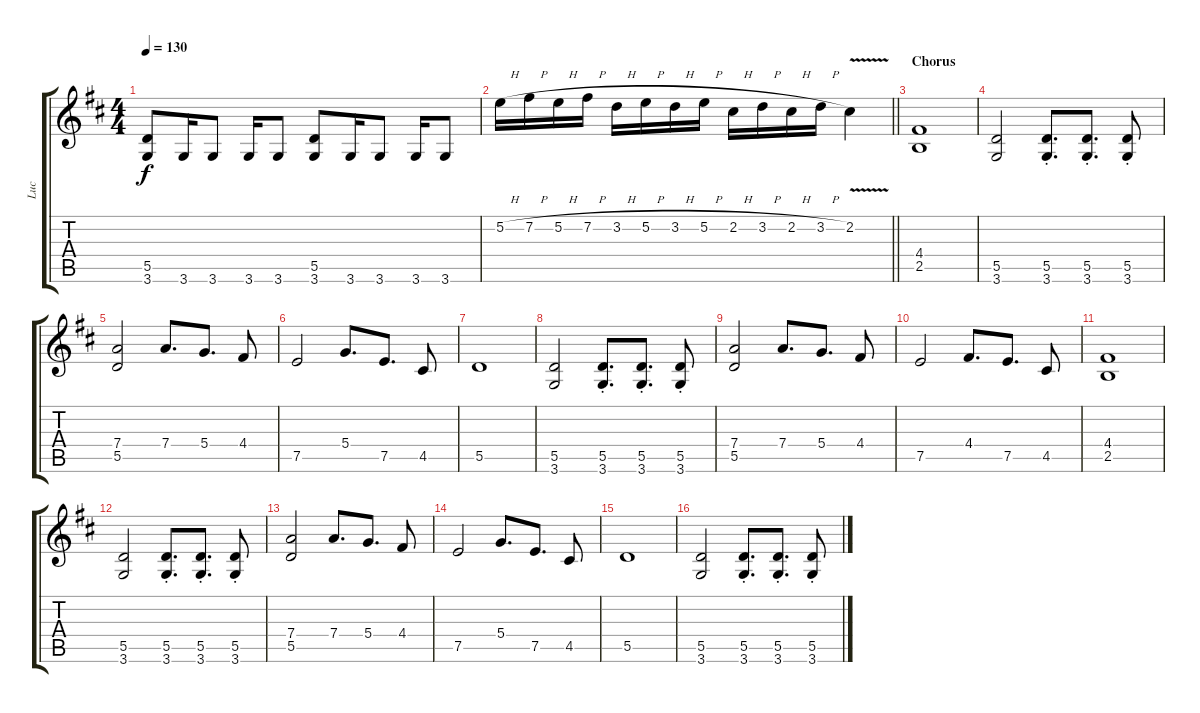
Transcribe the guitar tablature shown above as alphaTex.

\track ("Luc" "Luc") {instrument distortionguitar}
\staff {score tabs}
\tuning (E4 B3 G3 D3 A2 E2) {hide}
\ts (4 4)
\tempo 130
\clef g2
\ks bminor
(5.5 3.6).8{dy f} 3.6.16 3.6.8 3.6.16 3.6.8 (5.5 3.6).8 3.6.16 3.6.8 3.6.16 3.6.8 |
\barLineRight lightlight
5.2{h}.16 7.2{h}.16 5.2{h}.16 7.2{h}.16 3.2{h}.16 5.2{h}.16 3.2{h}.16 5.2{h}.16 2.2{h}.16 3.2{h}.16 2.2{h}.16 3.2{h}.16 2.2{v}.4 |
\section ("" "Chorus")
(4.4 2.5).1 |
(5.5 3.6).2 (5.5{st} 3.6{st}).8{d} (5.5{st} 3.6{st}).8{d} (5.5{st} 3.6{st}).8 |
(7.4 5.5).2 7.4.8{d} 5.4.8{d} 4.4.8 |
7.5.2 5.4.8{d} 7.5.8{d} 4.5.8 |
5.5.1 |
(5.5 3.6).2 (5.5{st} 3.6{st}).8{d} (5.5{st} 3.6{st}).8{d} (5.5{st} 3.6{st}).8 |
(7.4 5.5).2 7.4.8{d} 5.4.8{d} 4.4.8 |
7.5.2 4.4.8{d} 7.5.8{d} 4.5.8 |
(4.4 2.5).1 |
(5.5 3.6).2 (5.5{st} 3.6{st}).8{d} (5.5{st} 3.6{st}).8{d} (5.5{st} 3.6{st}).8 |
(7.4 5.5).2 7.4.8{d} 5.4.8{d} 4.4.8 |
7.5.2 5.4.8{d} 7.5.8{d} 4.5.8 |
5.5.1 |
(5.5 3.6).2 (5.5{st} 3.6{st}).8{d} (5.5{st} 3.6{st}).8{d} (5.5{st} 3.6{st}).8
